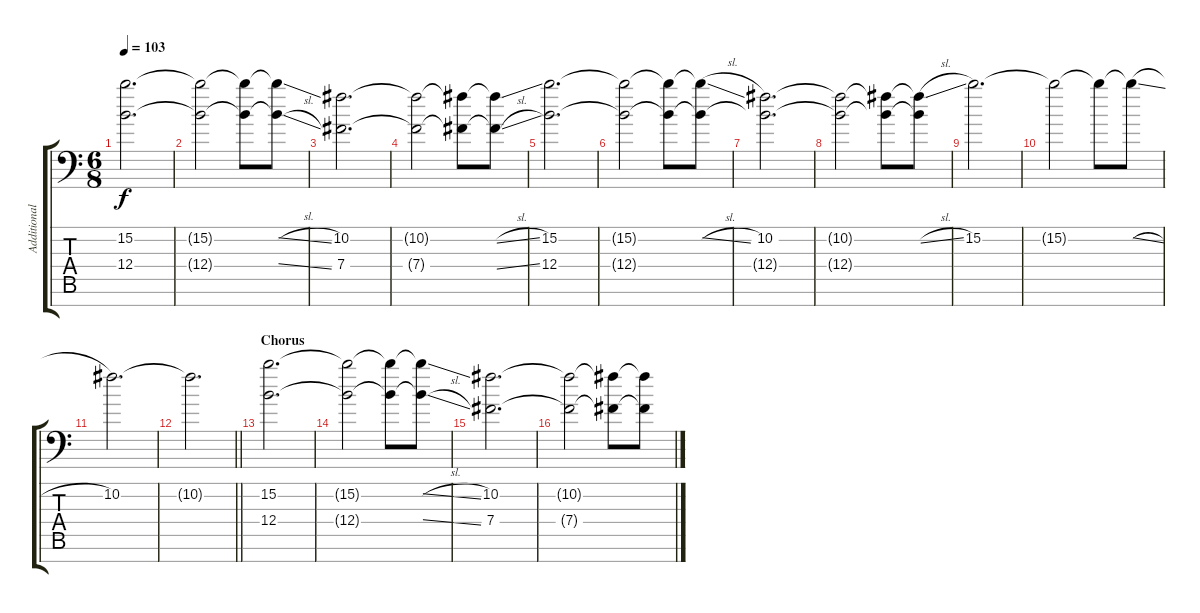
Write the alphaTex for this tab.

\track ("Additional Guitar 1 (7 strings)" "Additional") {instrument distortionguitar}
\staff {score tabs}
\tuning (Db4 Ab3 E3 B2 Gb2 Db2 Gb1) {hide}
\ts (6 8)
\tempo 103
\clef f4
\ks c
(15.2 12.4).2{d dy f} |
(15.2{t} 12.4{t}).2 (15.2{t} 12.4{t}).8 (15.2{sl t} 12.4{sl t}).8 |
(10.2 7.4).2{d} |
(10.2{t} 7.4{t}).2 (10.2{t} 7.4{t}).8 (10.2{sl t} 7.4{sl t}).8 |
(15.2 12.4).2{d} |
(15.2{t} 12.4{t}).2 (15.2{t} 12.4{t}).8 (15.2{sl t} 12.4{t}).8 |
(10.2 12.4{t}).2{d} |
(10.2{t} 12.4{t}).2 (10.2{t} 12.4{t}).8 (10.2{sl t} 12.4{t}).8 |
15.2.2{d} |
15.2{t}.2 15.2{t}.8 15.2{sl t}.8 |
10.2.2{d} |
\barLineRight lightlight
10.2{t}.2{d} |
\section ("" "Chorus")
(15.2 12.4).2{d} |
(15.2{t} 12.4{t}).2 (15.2{t} 12.4{t}).8 (15.2{sl t} 12.4{sl t}).8 |
(10.2 7.4).2{d} |
(10.2{t} 7.4{t}).2 (10.2{t} 7.4{t}).8 (10.2{sl t} 7.4{sl t}).8
